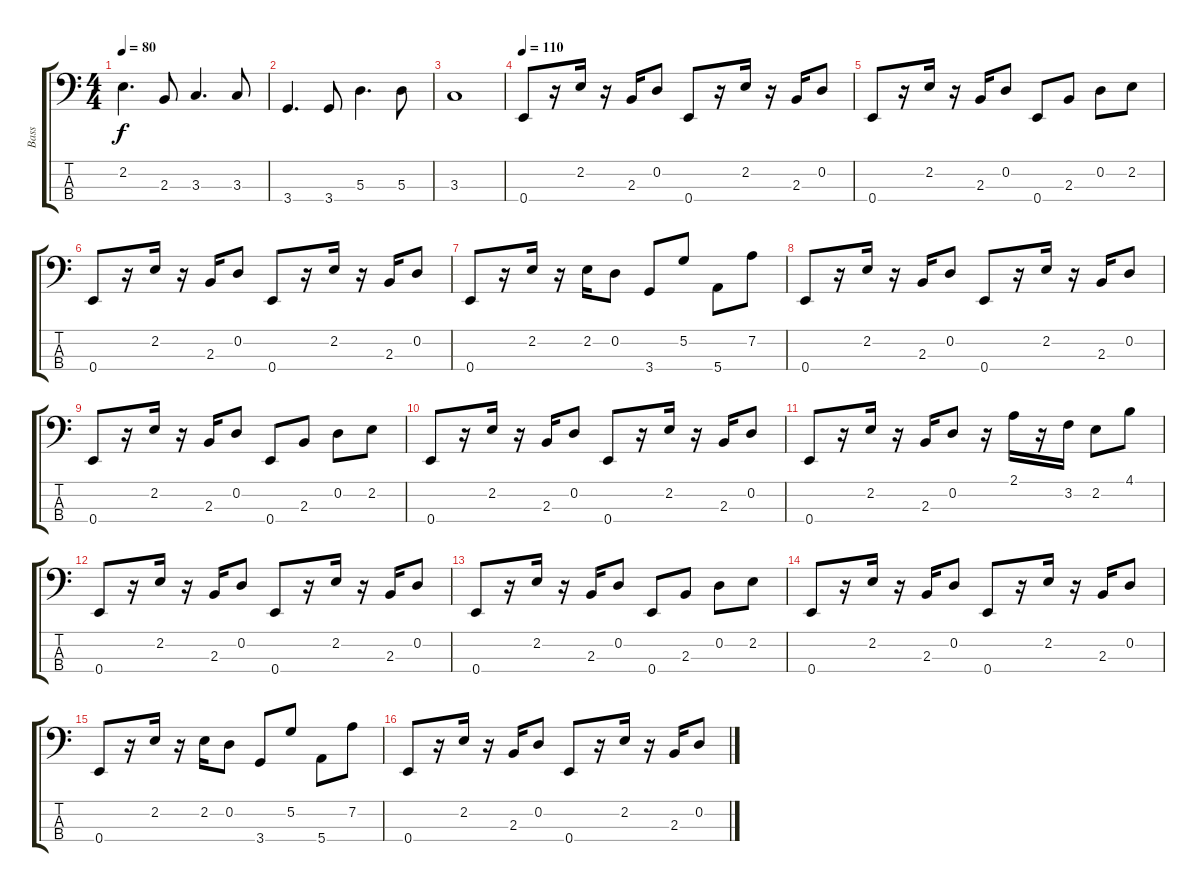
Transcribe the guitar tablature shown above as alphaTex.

\track ("Bass" "Bass") {instrument fretlessbass}
\staff {score tabs}
\tuning (G2 D2 A1 E1) {hide}
\ts (4 4)
\tempo 80
\clef f4
\ks c
2.2.4{d dy f} 2.3.8 3.3.4{d} 3.3.8 |
3.4.4{d} 3.4.8 5.3.4{d} 5.3.8 |
3.3.1 |
\tempo 110
0.4.8{instrument electricbassfinger} r.16 2.2.16 r.16 2.3.16 0.2.8 0.4.8 r.16 2.2.16 r.16 2.3.16 0.2.8 |
0.4.8 r.16 2.2.16 r.16 2.3.16 0.2.8 0.4.8 2.3.8 0.2.8 2.2.8 |
0.4.8 r.16 2.2.16 r.16 2.3.16 0.2.8 0.4.8 r.16 2.2.16 r.16 2.3.16 0.2.8 |
0.4.8 r.16 2.2.16 r.16 2.2.16 0.2.8 3.4.8 5.2.8 5.4.8 7.2.8 |
0.4.8 r.16 2.2.16 r.16 2.3.16 0.2.8 0.4.8 r.16 2.2.16 r.16 2.3.16 0.2.8 |
0.4.8 r.16 2.2.16 r.16 2.3.16 0.2.8 0.4.8 2.3.8 0.2.8 2.2.8 |
0.4.8 r.16 2.2.16 r.16 2.3.16 0.2.8 0.4.8 r.16 2.2.16 r.16 2.3.16 0.2.8 |
0.4.8 r.16 2.2.16 r.16 2.3.16 0.2.8 r.16 2.1.16 r.16 3.2.16 2.2.8 4.1.8 |
0.4.8 r.16 2.2.16 r.16 2.3.16 0.2.8 0.4.8 r.16 2.2.16 r.16 2.3.16 0.2.8 |
0.4.8 r.16 2.2.16 r.16 2.3.16 0.2.8 0.4.8 2.3.8 0.2.8 2.2.8 |
0.4.8 r.16 2.2.16 r.16 2.3.16 0.2.8 0.4.8 r.16 2.2.16 r.16 2.3.16 0.2.8 |
0.4.8 r.16 2.2.16 r.16 2.2.16 0.2.8 3.4.8 5.2.8 5.4.8 7.2.8 |
0.4.8 r.16 2.2.16 r.16 2.3.16 0.2.8 0.4.8 r.16 2.2.16 r.16 2.3.16 0.2.8
